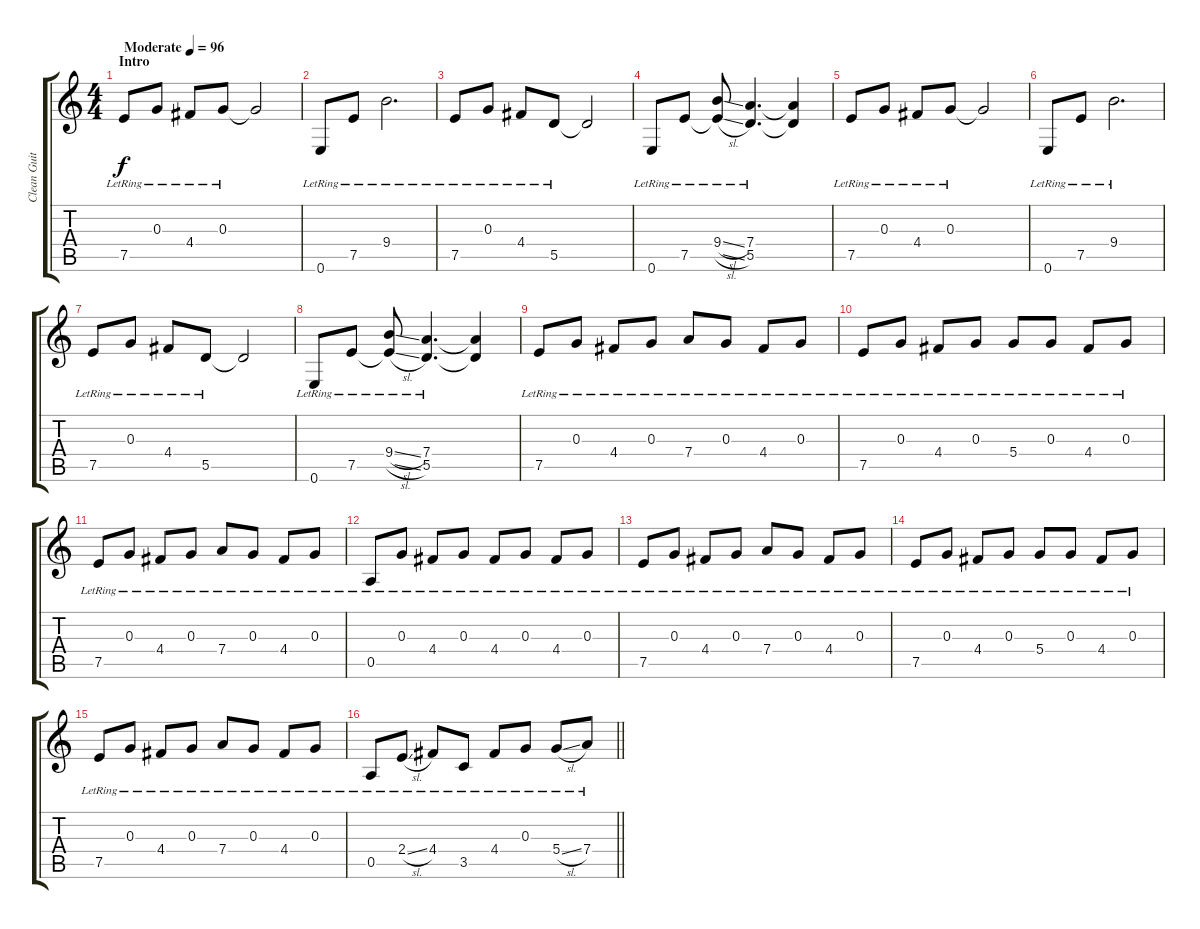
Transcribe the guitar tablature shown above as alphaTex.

\track ("Clean Guitar 1" "Clean Guit") {instrument electricguitarclean}
\staff {score tabs}
\tuning (E4 B3 G3 D3 A2 E2) {hide}
\ts (4 4)
\section ("" "Intro")
\tempo (96 "Moderate")
\clef g2
\ks c
7.5{lr}.8{dy f instrument electricguitarclean} 0.3{lr}.8 4.4{lr}.8 0.3{lr}.8 0.3{t}.2 |
0.6{lr}.8 7.5{lr}.8 9.4{lr}.2{d} |
7.5{lr}.8 0.3{lr}.8 4.4{lr}.8 5.5{lr}.8 5.5{t}.2 |
0.6{lr}.8 7.5{lr}.8 (9.4{sl lr} 7.5{sl t}).8 (7.4{lr} 5.5{lr}).4{d} (7.4{t} 5.5{t}).4 |
7.5{lr}.8 0.3{lr}.8 4.4{lr}.8 0.3{lr}.8 0.3{t}.2 |
0.6{lr}.8 7.5{lr}.8 9.4{lr}.2{d} |
7.5{lr}.8 0.3{lr}.8 4.4{lr}.8 5.5{lr}.8 5.5{t}.2 |
0.6{lr}.8 7.5{lr}.8 (9.4{sl lr} 7.5{sl t}).8 (7.4{lr} 5.5{lr}).4{d} (7.4{t} 5.5{t}).4 |
7.5{lr}.8 0.3{lr}.8 4.4{lr}.8 0.3{lr}.8 7.4{lr}.8 0.3{lr}.8 4.4{lr}.8 0.3{lr}.8 |
7.5{lr}.8 0.3{lr}.8 4.4{lr}.8 0.3{lr}.8 5.4{lr}.8 0.3{lr}.8 4.4{lr}.8 0.3{lr}.8 |
7.5{lr}.8 0.3{lr}.8 4.4{lr}.8 0.3{lr}.8 7.4{lr}.8 0.3{lr}.8 4.4{lr}.8 0.3{lr}.8 |
0.5{lr}.8 0.3{lr}.8 4.4{lr}.8 0.3{lr}.8 4.4{lr}.8 0.3{lr}.8 4.4{lr}.8 0.3{lr}.8 |
7.5{lr}.8 0.3{lr}.8 4.4{lr}.8 0.3{lr}.8 7.4{lr}.8 0.3{lr}.8 4.4{lr}.8 0.3{lr}.8 |
7.5{lr}.8 0.3{lr}.8 4.4{lr}.8 0.3{lr}.8 5.4{lr}.8 0.3{lr}.8 4.4{lr}.8 0.3{lr}.8 |
7.5{lr}.8 0.3{lr}.8 4.4{lr}.8 0.3{lr}.8 7.4{lr}.8 0.3{lr}.8 4.4{lr}.8 0.3{lr}.8 |
\barLineRight lightlight
0.5{lr}.8 2.4{sl lr}.8 4.4{lr}.8 3.5{lr}.8 4.4{lr}.8 0.3{lr}.8 5.4{sl lr}.8 7.4{lr}.8
